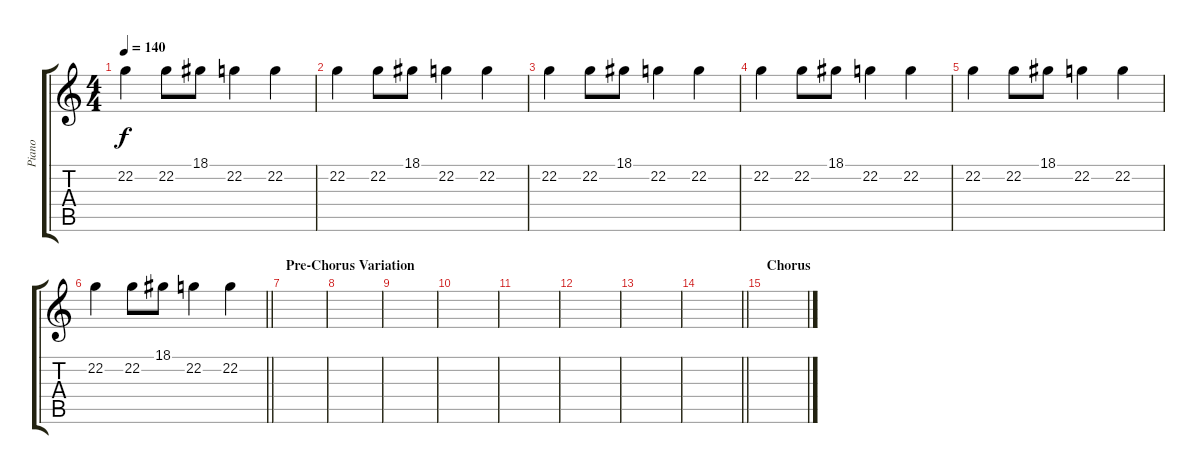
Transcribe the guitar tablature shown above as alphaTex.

\track ("Piano" "Piano") {instrument brightacousticpiano}
\staff {score tabs}
\tuning (D4 A3 F3 C3 G2 C2) {hide}
\ts (4 4)
\tempo 140
\clef g2
\ks c
22.2.4{dy f} 22.2.8 18.1.8 22.2.4 22.2.4 |
22.2.4 22.2.8 18.1.8 22.2.4 22.2.4 |
22.2.4 22.2.8 18.1.8 22.2.4 22.2.4 |
22.2.4 22.2.8 18.1.8 22.2.4 22.2.4 |
22.2.4 22.2.8 18.1.8 22.2.4 22.2.4 |
\barLineRight lightlight
22.2.4 22.2.8 18.1.8 22.2.4 22.2.4 |
\section ("" "Pre-Chorus Variation")
|
|
|
|
|
|
|
\barLineRight lightlight
|
\section ("" "Chorus")
